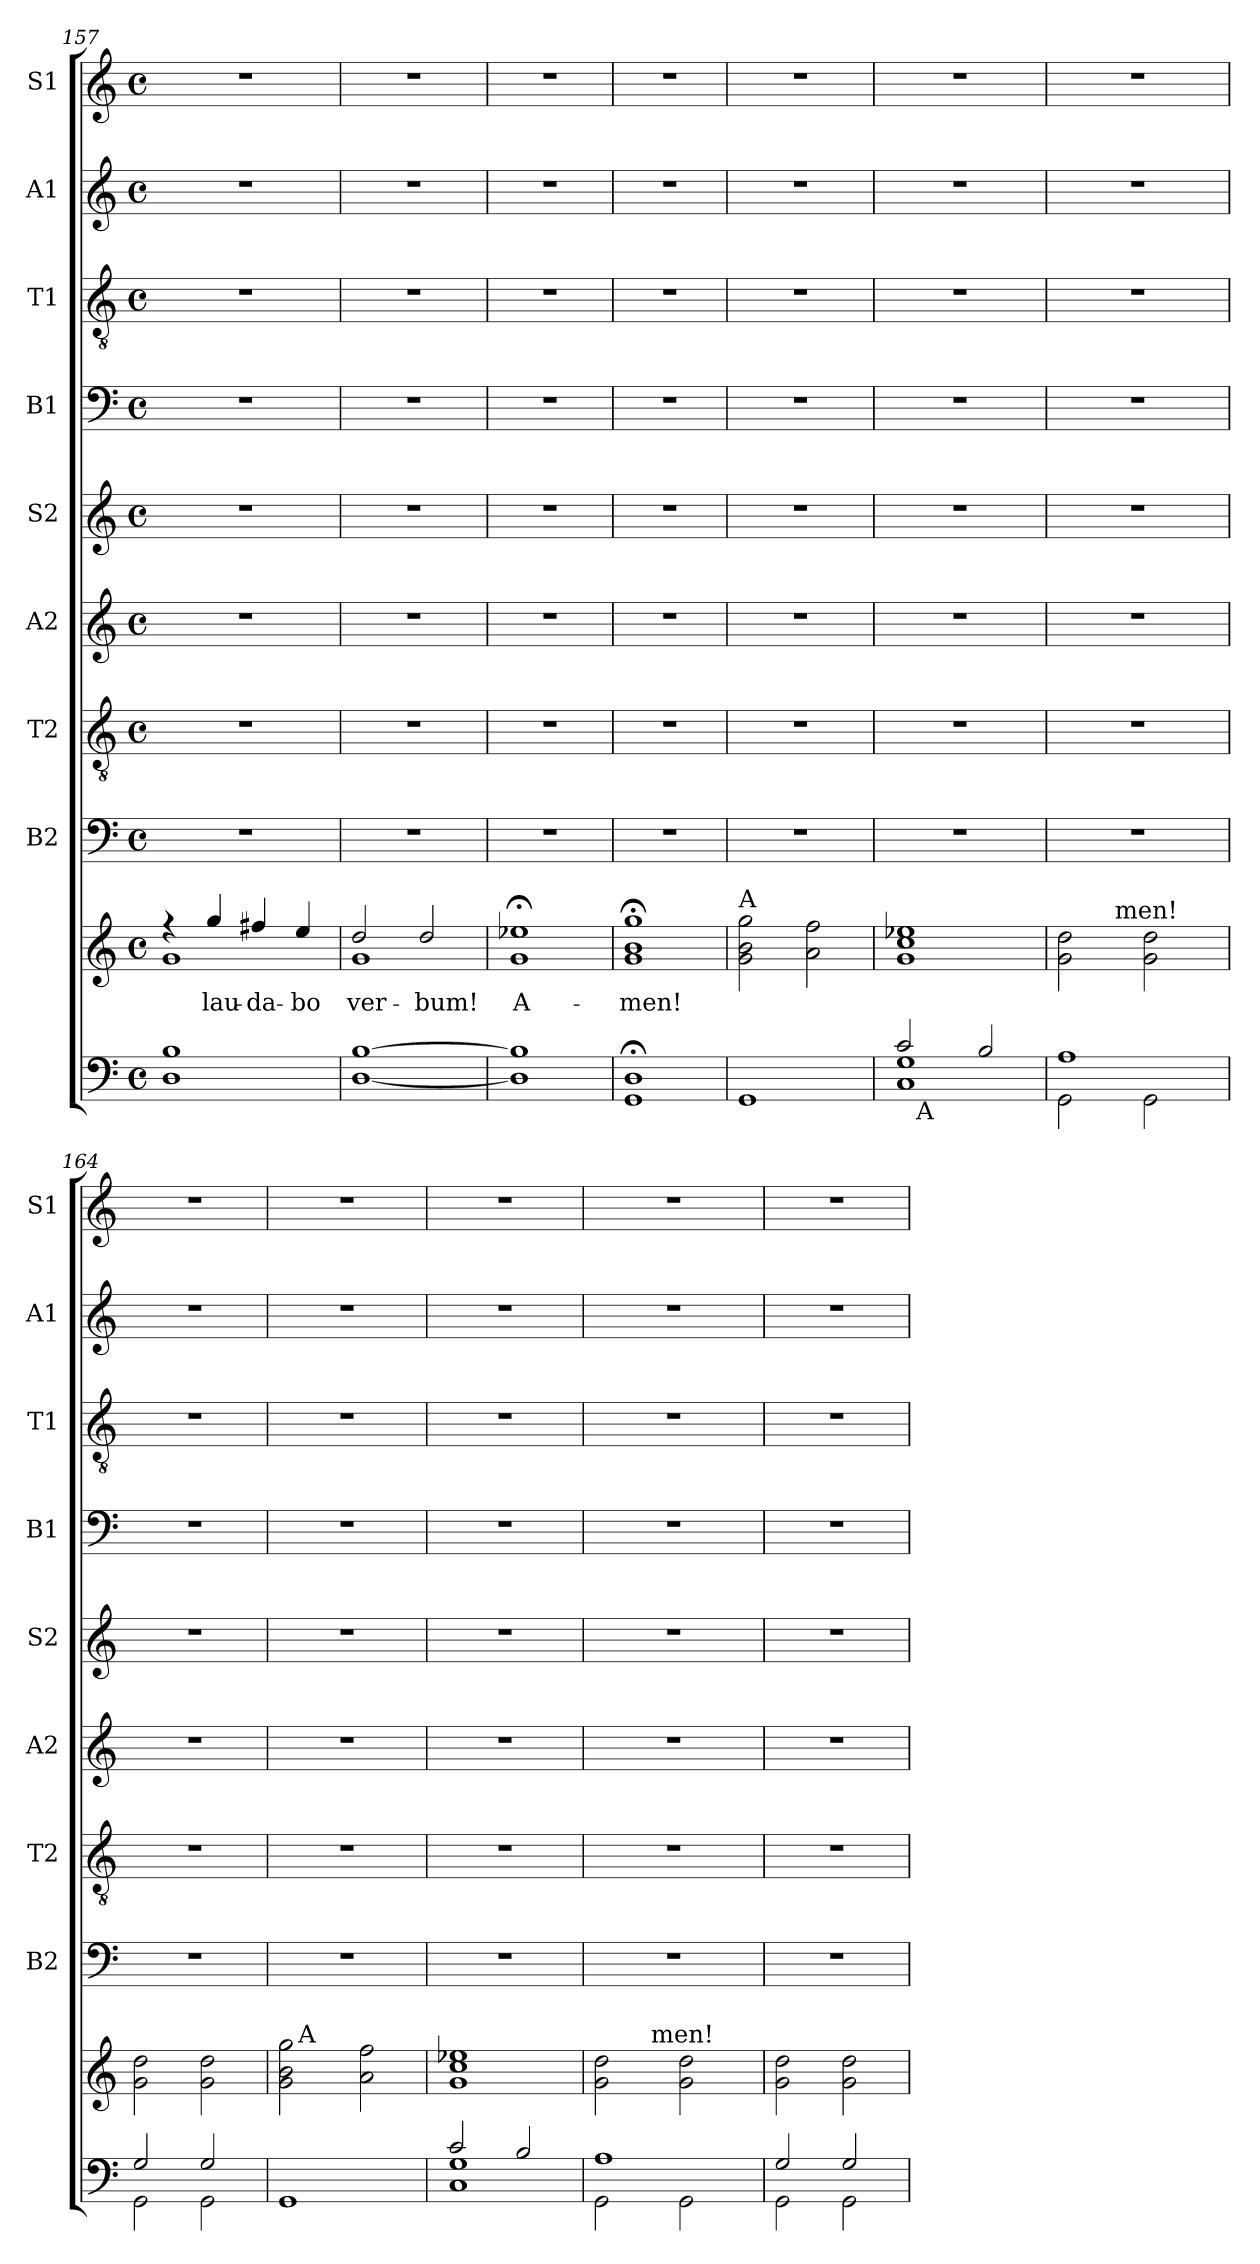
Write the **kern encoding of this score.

**kern	**kern	**text	**kern	**kern	**kern	**kern	**kern	**kern	**kern	**kern
*part9	*part9	*part9	*part8	*part7	*part6	*part5	*part4	*part3	*part2	*part1
*staff10	*staff9	*staff9	*staff8	*staff7	*staff6	*staff5	*staff4	*staff3	*staff2	*staff1
*	*	*	*I"B2	*I"T2	*I"A2	*I"S2	*I"B1	*I"T1	*I"A1	*I"S1
*	*	*	*I'B2	*I'T2	*I'A2	*I'S2	*I'B1	*I'T1	*I'A1	*I'S1
*clefF4	*clefG2	*	*clefF4	*clefGv2	*clefG2	*clefG2	*clefF4	*clefGv2	*clefG2	*clefG2
*k[]	*k[]	*	*k[]	*k[]	*k[]	*k[]	*k[]	*k[]	*k[]	*k[]
*C:	*C:	*	*C:	*C:	*C:	*C:	*C:	*C:	*C:	*C:
*M4/4	*M4/4	*	*M4/4	*M4/4	*M4/4	*M4/4	*M4/4	*M4/4	*M4/4	*M4/4
*met(c)	*met(c)	*	*met(c)	*met(c)	*met(c)	*met(c)	*met(c)	*met(c)	*met(c)	*met(c)
=157	=157	=157	=157	=157	=157	=157	=157	=157	=157	=157
*	*^	*	*	*	*	*	*	*	*	*
1D 1B	4rff	1g	.	1r	1r	1r	1r	1r	1r	1r	1r
!	!	!	!LO:LY:b	!	!	!	!	!	!	!	!
.	4gg/	.	lau-	.	.	.	.	.	.	.	.
!	!	!	!LO:LY:b	!	!	!	!	!	!	!	!
.	4ff#X/	.	-da-	.	.	.	.	.	.	.	.
!	!	!	!LO:LY:b	!	!	!	!	!	!	!	!
.	4ee/	.	-bo	.	.	.	.	.	.	.	.
=158	=158	=158	=158	=158	=158	=158	=158	=158	=158	=158	=158
!	!	!	!LO:LY:b	!	!	!	!	!	!	!	!
[<1D [>1B	2dd/	1g	ver-	1r	1r	1r	1r	1r	1r	1r	1r
!	!	!	!LO:LY:b	!	!	!	!	!	!	!	!
.	2dd/	.	-bum!	.	.	.	.	.	.	.	.
*	*v	*v	*	*	*	*	*	*	*	*	*
=159	=159	=159	=159	=159	=159	=159	=159	=159	=159	=159
!	!	!LO:LY:b	!	!	!	!	!	!	!	!
1D] 1B]	1g;< 1ee-X;<	A-	1r	1r	1r	1r	1r	1r	1r	1r
=160	=160	=160	=160	=160	=160	=160	=160	=160	=160	=160
!	!	!LO:LY:b	!	!	!	!	!	!	!	!
1GG; 1D;	1g;< 1b;< 1gg;<	-men!	1r	1r	1r	1r	1r	1r	1r	1r
=161	=161	=161	=161	=161	=161	=161	=161	=161	=161	=161
!	!LO:TX:a:t=A	!	!	!	!	!	!	!	!	!
1GG	2g\ 2b\ 2gg\	.	1r	1r	1r	1r	1r	1r	1r	1r
.	2a\ 2ff\	.	.	.	.	.	.	.	.	.
=162	=162	=162	=162	=162	=162	=162	=162	=162	=162	=162
*^	*	*	*	*	*	*	*	*	*	*
*	*^	*	*	*	*	*	*	*	*	*	*
2c/	1C 1G	16ryy	1g 1cc 1ee-X	.	1r	1r	1r	1r	1r	1r	1r	1r
!	!	!LO:TX:b:t=A	!	!	!	!	!	!	!	!	!	!
.	.	2...ryy	.	.	.	.	.	.	.	.	.	.
2B/	.	.	.	.	.	.	.	.	.	.	.	.
*	*v	*v	*	*	*	*	*	*	*	*	*	*
=163	=163	=163	=163	=163	=163	=163	=163	=163	=163	=163	=163
*	*	*^	*	*	*	*	*	*	*	*	*
1A	2GG\	2g\ 2dd\	4.ryy	.	1r	1r	1r	1r	1r	1r	1r	1r
!	!	!	!LO:TX:a:t=men!	!	!	!	!	!	!	!	!	!
.	.	.	2ryy	.	.	.	.	.	.	.	.	.
.	2GG\	2g\ 2dd\	.	.	.	.	.	.	.	.	.	.
.	.	.	8ryy	.	.	.	.	.	.	.	.	.
*	*	*v	*v	*	*	*	*	*	*	*	*	*
!!LO:LB:g=z
=164	=164	=164	=164	=164	=164	=164	=164	=164	=164	=164	=164
2G/	2GG\	2g\ 2dd\	.	1r	1r	1r	1r	1r	1r	1r	1r
2G/	2GG\	2g\ 2dd\	.	.	.	.	.	.	.	.	.
*v	*v	*	*	*	*	*	*	*	*	*	*
=165	=165	=165	=165	=165	=165	=165	=165	=165	=165	=165
*	*^	*	*	*	*	*	*	*	*	*
1GG	2g\ 2b\ 2gg\	16ryy	.	1r	1r	1r	1r	1r	1r	1r	1r
!	!	!LO:TX:a:t=A	!	!	!	!	!	!	!	!	!
.	.	2...ryy	.	.	.	.	.	.	.	.	.
.	2a\ 2ff\	.	.	.	.	.	.	.	.	.	.
*	*v	*v	*	*	*	*	*	*	*	*	*
=166	=166	=166	=166	=166	=166	=166	=166	=166	=166	=166
*^	*	*	*	*	*	*	*	*	*	*
2c/	1C 1G	1g 1cc 1ee-X	.	1r	1r	1r	1r	1r	1r	1r	1r
2B/	.	.	.	.	.	.	.	.	.	.	.
=167	=167	=167	=167	=167	=167	=167	=167	=167	=167	=167	=167
*	*	*^	*	*	*	*	*	*	*	*	*
1A	2GG\	2g\ 2dd\	4.ryy	.	1r	1r	1r	1r	1r	1r	1r	1r
!	!	!	!LO:TX:a:t=men!	!	!	!	!	!	!	!	!	!
.	.	.	2ryy	.	.	.	.	.	.	.	.	.
.	2GG\	2g\ 2dd\	.	.	.	.	.	.	.	.	.	.
.	.	.	8ryy	.	.	.	.	.	.	.	.	.
*	*	*v	*v	*	*	*	*	*	*	*	*	*
=168	=168	=168	=168	=168	=168	=168	=168	=168	=168	=168	=168
2G/	2GG\	2g\ 2dd\	.	1r	1r	1r	1r	1r	1r	1r	1r
2G/	2GG\	2g\ 2dd\	.	.	.	.	.	.	.	.	.
*v	*v	*	*	*	*	*	*	*	*	*	*
=	=	=	=	=	=	=	=	=	=	=
*-	*-	*-	*-	*-	*-	*-	*-	*-	*-	*-
